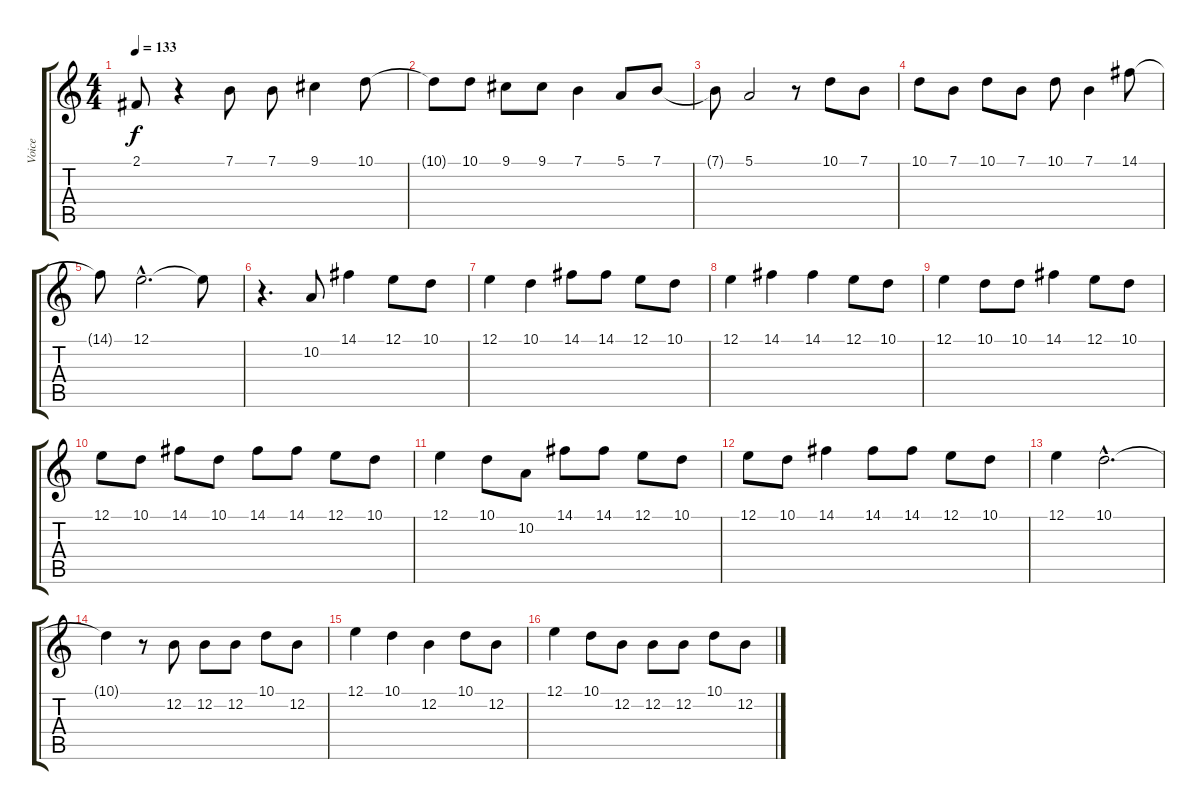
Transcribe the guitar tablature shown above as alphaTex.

\track ("Voice" "Voice") {instrument englishhorn}
\staff {score tabs}
\tuning (E4 B3 G3 D3 A2 E2) {hide}
\ts (4 4)
\tempo 133
\clef g2
\ks c
2.1{t}.8{dy f} r.4 7.1.8 7.1.8 9.1.4 10.1.8 |
10.1{t}.8 10.1.8 9.1.8 9.1.8 7.1.4 5.1.8 7.1.8 |
7.1{t}.8 5.1.2 r.8 10.1.8 7.1.8 |
10.1.8 7.1.8 10.1.8 7.1.8 10.1.8 7.1.4 14.1.8 |
14.1{t}.8 12.1{hac}.2{d} 12.1{t}.8 |
r.4{d} 10.2.8 14.1.4 12.1.8 10.1.8 |
12.1.4 10.1.4 14.1.8 14.1.8 12.1.8 10.1.8 |
12.1.4 14.1.4 14.1.4 12.1.8 10.1.8 |
12.1.4 10.1.8 10.1.8 14.1.4 12.1.8 10.1.8 |
12.1.8 10.1.8 14.1.8 10.1.8 14.1.8 14.1.8 12.1.8 10.1.8 |
12.1.4 10.1.8 10.2.8 14.1.8 14.1.8 12.1.8 10.1.8 |
12.1.8 10.1.8 14.1.4 14.1.8 14.1.8 12.1.8 10.1.8 |
12.1.4 10.1{hac}.2{d} |
10.1{t}.4 r.8 12.2.8 12.2.8 12.2.8 10.1.8 12.2.8 |
12.1.4 10.1.4 12.2.4 10.1.8 12.2.8 |
12.1.4 10.1.8 12.2.8 12.2.8 12.2.8 10.1.8 12.2.8
